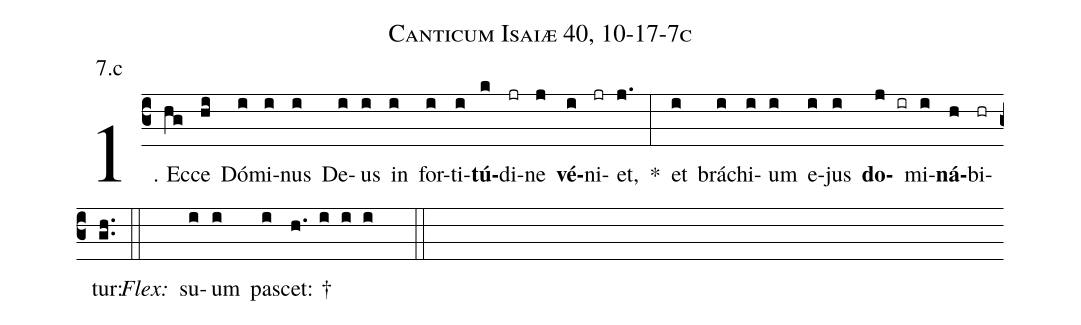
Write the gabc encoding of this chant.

name: Canticum Isaiæ 40, 10-17-7c;
annotation: 7.c;
%%
(c3)1. Ec(hg)ce(hi) Dó(i)mi(i)nus(i) De(i)us(i) in(i) for(i)ti(i)<b>tú</b>(k)di(jr)ne(j) <b>vé</b>(i)ni(jr)et,(j.) *(:) et(i) brá(i)chi(i)um(i) e(i)jus(i) <b>do</b>(j ir)mi(i)<b>ná</b>(h)bi(hr)tur:(gh..) (::)
<i>Flex:</i>()  su(i)um(i) pa(i)scet: †(h. i i i  ::)
